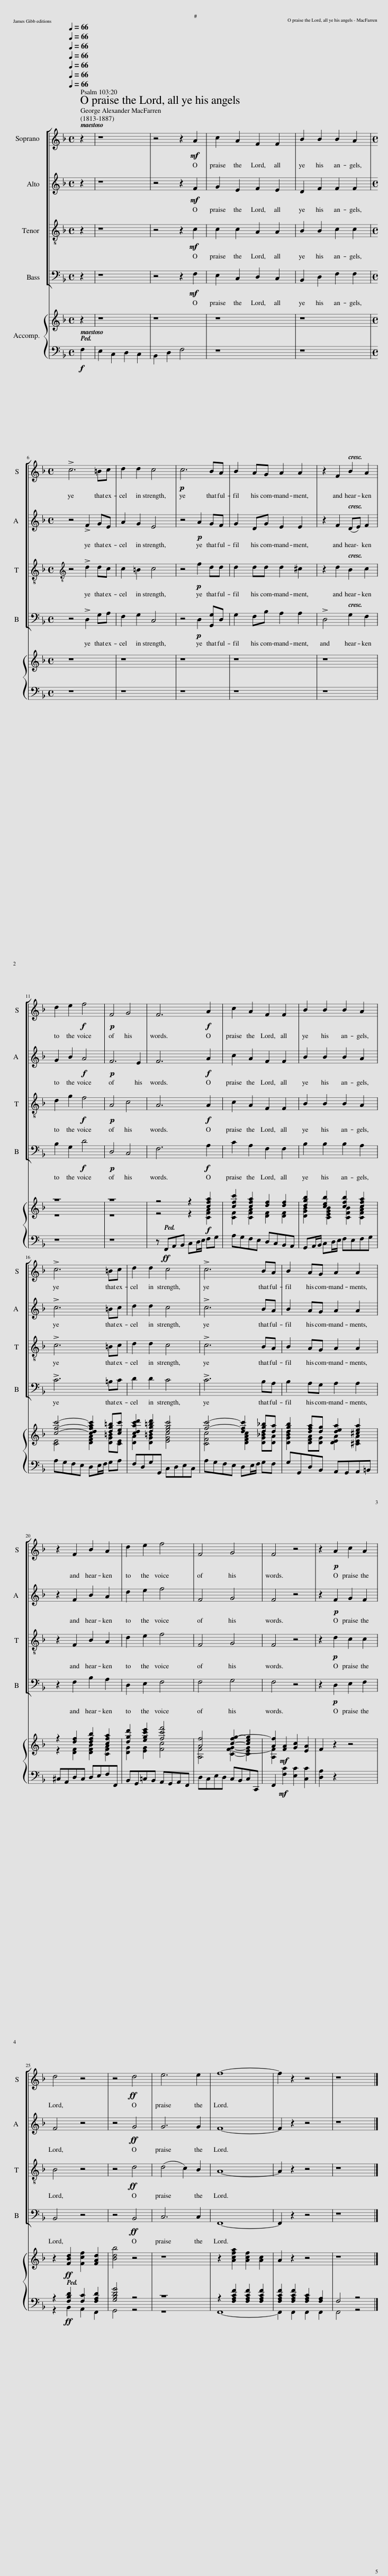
X:1
%%score [ 1 2 3 4 ] { ( 5 7 ) | ( 6 8 ) }
L:1/8
Q:1/4=66
M:4/4
I:linebreak $
K:F
V:1 treble
V:2 treble
V:3 treble-8
V:4 bass
V:5 treble
V:7 treble
V:6 bass
V:8 bass
V:1
 z2 | z8 | z4 z2!mf! A2 | c2 A2 F2 F2 | B2 B2 B2 A2 |$ %5
[M:4/4] !>!c6 =Bc | d2 d2 c4 |!p! c6 BA | B2 AG A2 A2 | z2 F2 B2 A2 |$ %10
 d2 e2!f! f4 |!p! F4 G4 | F6!f! A2 | c2 A2 F2 F2 | B2 B2 B2 A2 |$ %15
 !>!c6 =Bc | d2 d2 c4 | !>!c6 BA | B2 AG A2 A2 |$ z2 F2 B2 A2 | %20
 d2 e2 f4 | F4 G4 | F4 z4 | z2!p! A2 c2 A2 |$ d4 z4 | %25
 z4!ff! d4 | e6 e2 | f8- | f2 z2 z4 | z8 |] %30
V:2
 z2 | z8 | z4 z2!mf! F2 | G2 E2 F2 E2 | D2 F2 F2 F2 |$ %5
[M:4/4] z4 !>!F2 GE | A2 G2 E4 | z4!p! A2 GF | G2 DG E2 E2 | z2 F2 (DE) F2 |$ %10
 G2 B2!f! A4 |!p! F6 E2 | F6!f! A2 | c2 A2 F2 F2 | B2 B2 B2 A2 |$ %15
 !>!c6 =Bc | d2 d2 c4 | !>!c6 BA | B2 AG A2 A2 |$ z2 F2 B2 A2 | %20
 d2 e2 f4 | F4 G4 | F4 z4 | z2!p! F2 G2 F2 |$ F4 z4 | %25
 z4!ff! G4 | G6 G2 | F8- | F2 z2 z4 | z8 |] %30
V:3
 z2 | z8 | z4 z2!mf! c2 | c2 c2 A2 A2 | B2 B2 c2 c2 |$ %5
[M:4/4][K:treble-8] z4 !>!d2 dc | c2 =B2 c4 | z4!p! f2 dd | d2 dd d2 ^c2 | z2 d2 B2 c2 |$ %10
 d2 g2!f! f4 |!p! A4 c4 | A6!f! A2 | c2 A2 F2 F2 | B2 B2 B2 A2 |$ %15
 !>!c6 =Bc | d2 d2 c4 | !>!c6 BA | B2 AG A2 A2 |$ z2 F2 B2 A2 | %20
 d2 e2 f4 | F4 G4 | F4 z4 | z2!p! d2 c2 c2 |$ B4 z4 | %25
 z4!ff! d4 | (d4 c2) B2 | A8- | A2 z2 z4 | z8 |] %30
V:4
 z2 | z8 | z4 z2!mf! F,2 | E,2 C,2 D,2 C,2 | B,,2 D,2 F,2 F,2 |$ %5
[M:4/4] z4 !>!D,2 G,A, | F,2 G,2 C,4 | z4!p! D,2 [G,,G,]D, | G,2 F,B, A,2 A,2 | !>!D,4 G,2 F,2 |$ %10
 B,2 G,2!f! D4 |!p! D,4 C,4 | F,6!f! A,2 | C2 A,2 F,2 F,2 | B,2 B,2 B,2 A,2 |$ %15
 !>!C6 =B,C | D2 D2 C4 | !>!C6 B,A, | B,2 A,G, A,2 A,2 |$ z2 F,2 B,2 A,2 | %20
 D,2 E,2 F,4 | F,4 G,4 | F,4 z4 | z2!p! D,2 E,2 F,2 |$ B,,4 z4 | %25
 z4!ff! B,,4 | C,6 C,2 | F,,8- | F,,2 z2 z4 | z8 |] %30
V:5
 z2 | z8 | z8 | z8 | z8 |$ %5
[M:4/4] z8 | z8 | z8 | z8 | z8 |$ %10
 z8 | z8 | z4 z2!f! [cfa]2 | [cfc']2 [cfa]2 [df]2 [df]2 | [dgb]2 [ceb]2 [cfb]2 [cfa]2 |$ %15
 [cfc']4- [cdfac']2 [dg=b][cec'] | [cdac'd']2 [dg=bd']2 [egc']4 | [fc']4- [dfc']2 [dg_b][da] | [dgb]2 [dfa][dg] [dea]2 [^cea]2 |$ z2 [df]2 [dfb]2 [cfa]2 | %20
 [dgd']2 [egc'e']2 [fc'f']4 | [Af]4 [cfg]2- [ceg]2 | [Af]2!mf! [FA]2 [Gc]2 [EA]2 | F2 z2 z4 |$ z2!ff! [FBd]2 [Fcf]2 [FAd]2 | %25
 [Bdb]4 z4 | z8 | z2 [Acfa]2 [Acf]2 [Ac]2 | A2 z2 z4 | z8 |] %30
V:6
!f! F,2 | E,2 C,2 D,2 C,2 | B,,2 D,2 F,4 | z8 | z8 |$ %5
[M:4/4] z8 | z8 | z8 | z8 | z8 |$ %10
 z8 | z8 | z!ff! F,,A,,B,, C,D,/E,/ F,G, | A,G,F,E, D,C,B,,A,, | G,,A,,/B,,/ C,D,/E,/ F,E,F,G, |$ %15
 A,G,F,E, D,E,/F,/ G,A, | F,D,G,G,, C,D,E,C, | A,G,F,E, D,E,/F,/ G,F, | G,G,,D,B,, A,,G,,A,,=B,, |$ ^C,A,,D,C, D,E,F,F,, | %20
 B,,G,,=C,B,, A,,G,,A,,F,, | D,C,E,D, C,B,,C,C,, | F,,2!mf! [F,C]2 [E,C]2 [C,C]2 | [D,A,]2 z2 x4 |$ z2!ff! [F,B,D]2 [F,C]2 [F,A,D]2 | %25
 [G,B,DG]4 z4 | z8 | z2 [F,A,CF]2 [F,A,CF]2 [F,A,CF]2 | [F,A,CF]2 [F,A,CF]2 [F,A,C]2 [F,A,]2 | F,4 z4 |] %30
V:7
 x2 | x8 | x8 | x8 | x8 |$ %5
[M:4/4] x8 | x8 | x8 | x8 | x8 |$ %10
 z8 | z8 | z4 z2 [CFA]2 | [CF]2 [CFA]2 [DF]2 [DF]2 | [DGB]2 [CEGB]2 [CFB]2 [CFAc]2 |$ %15
 [CE]4 [DFA]2 [DG=B][CE] | [DA]2 [DG=B]2 [EGc]4 | [CFc]4 [DFAc]2 [DG_Bd][DA] | [DGBd]2 [DFA][DG] [DEA]2 [^CEA]2 |$ z2 [DF]2 [DFB]2 [CFA]2 | %20
 [DG]2 [EG]2 [Fc]4 | [A,F]4 [CFG]2- [CEG]2 | [A,F]2 x4 x2 | x8 |$ x8 | %25
 x8 | x8 | x8 | x8 | x8 |] %30
V:8
 x2 | x8 | x8 | x8 | x8 |$ %5
[M:4/4] x8 | x8 | x8 | x8 | x8 |$ %10
 x8 | x8 | x8 | x8 | x8 |$ %15
 x8 | x8 | x8 | x8 |$ x8 | %20
 x8 | x8 | x6 x2 | x6 x2 |$ z2 B,,2 A,,2 F,,2 | %25
 G,,4 z4 | z8 | F,,8- | F,,2 F,,2 F,,2 F,,2 | F,,4 z4 |] %30
